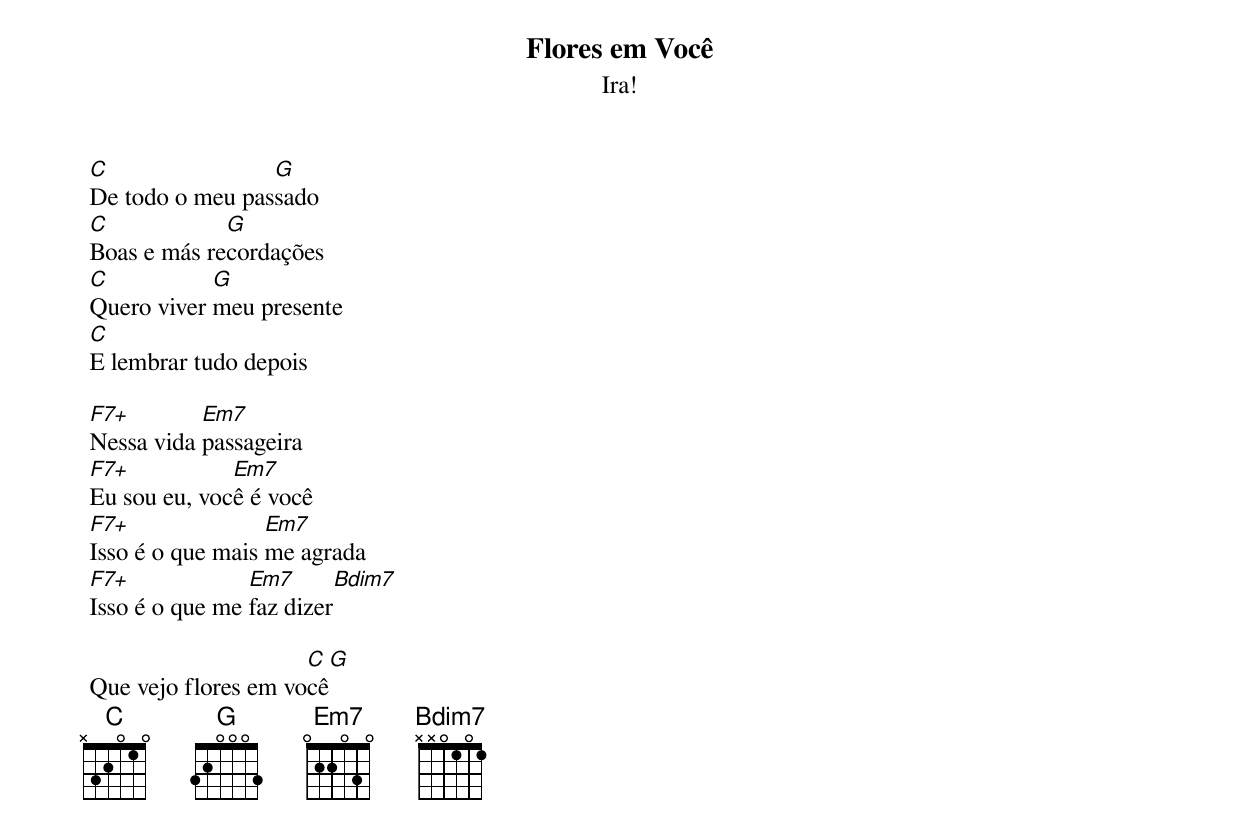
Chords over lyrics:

Flores em Você
Ira!

 C                G
 De todo o meu passado
 C            G
 Boas e más recordações
 C           G
 Quero viver meu presente
 C
 E lembrar tudo depois

 F7+        Em7
 Nessa vida passageira
 F7+           Em7
 Eu sou eu, você é você
 F7+               Em7
 Isso é o que mais me agrada
 F7+             Em7       Bm7(b5)
 Isso é o que me faz dizer

                      C G
 Que vejo flores em você
